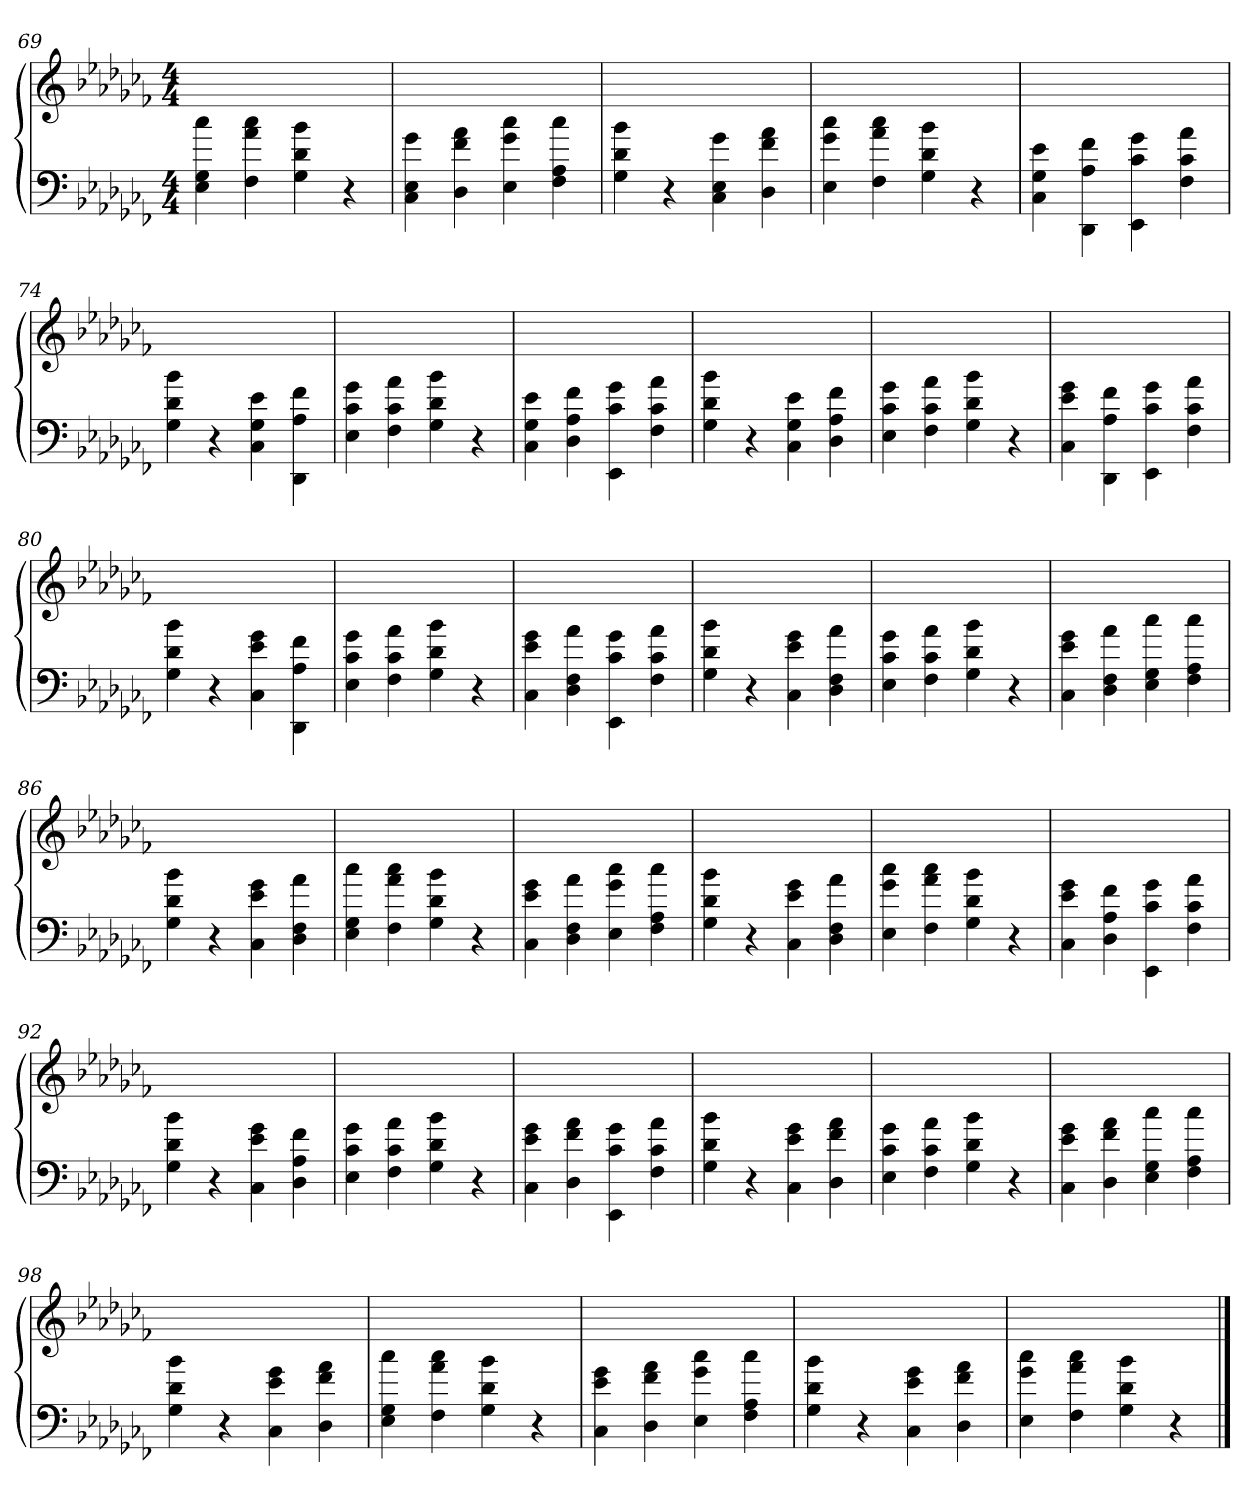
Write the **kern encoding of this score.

**kern	**kern
*part2	*part1
*staff2	*staff1
*clefF4	*clefG2
*k[b-e-a-d-g-c-f-]	*k[b-e-a-d-g-c-f-]
*C-:	*C-:
*M4/4	*M4/4
=69	=69
4E- 4G- 4cc-	1ryy
4F- 4a- 4cc-	.
4G- 4d- 4b-	.
4r	.
=70	=70
4C- 4E- 4g-	1ryy
4D- 4f- 4a-	.
4E- 4g- 4cc-	.
4F- 4A- 4cc-	.
=71	=71
4G- 4d- 4b-	1ryy
4r	.
4C- 4E- 4g-	.
4D- 4f- 4a-	.
=72	=72
4E- 4g- 4cc-	1ryy
4F- 4a- 4cc-	.
4G- 4d- 4b-	.
4r	.
=73	=73
4C- 4G- 4e-	1ryy
4DD- 4A- 4f-	.
4EE- 4c- 4g-	.
4F- 4c- 4a-	.
=74	=74
4G- 4d- 4b-	1ryy
4r	.
4C- 4G- 4e-	.
4DD- 4A- 4f-	.
=75	=75
4E- 4c- 4g-	1ryy
4F- 4c- 4a-	.
4G- 4d- 4b-	.
4r	.
=76	=76
4C- 4G- 4e-	1ryy
4D- 4A- 4f-	.
4EE- 4c- 4g-	.
4F- 4c- 4a-	.
=77	=77
4G- 4d- 4b-	1ryy
4r	.
4C- 4G- 4e-	.
4D- 4A- 4f-	.
=78	=78
4E- 4c- 4g-	1ryy
4F- 4c- 4a-	.
4G- 4d- 4b-	.
4r	.
=79	=79
4C- 4e- 4g-	1ryy
4DD- 4A- 4f-	.
4EE- 4c- 4g-	.
4F- 4c- 4a-	.
=80	=80
4G- 4d- 4b-	1ryy
4r	.
4C- 4e- 4g-	.
4DD- 4A- 4f-	.
=81	=81
4E- 4c- 4g-	1ryy
4F- 4c- 4a-	.
4G- 4d- 4b-	.
4r	.
=82	=82
4C- 4e- 4g-	1ryy
4D- 4F- 4a-	.
4EE- 4c- 4g-	.
4F- 4c- 4a-	.
=83	=83
4G- 4d- 4b-	1ryy
4r	.
4C- 4e- 4g-	.
4D- 4F- 4a-	.
=84	=84
4E- 4c- 4g-	1ryy
4F- 4c- 4a-	.
4G- 4d- 4b-	.
4r	.
=85	=85
4C- 4e- 4g-	1ryy
4D- 4F- 4a-	.
4E- 4G- 4cc-	.
4F- 4A- 4cc-	.
=86	=86
4G- 4d- 4b-	1ryy
4r	.
4C- 4e- 4g-	.
4D- 4F- 4a-	.
=87	=87
4E- 4G- 4cc-	1ryy
4F- 4a- 4cc-	.
4G- 4d- 4b-	.
4r	.
=88	=88
4C- 4e- 4g-	1ryy
4D- 4F- 4a-	.
4E- 4g- 4cc-	.
4F- 4A- 4cc-	.
=89	=89
4G- 4d- 4b-	1ryy
4r	.
4C- 4e- 4g-	.
4D- 4F- 4a-	.
=90	=90
4E- 4g- 4cc-	1ryy
4F- 4a- 4cc-	.
4G- 4d- 4b-	.
4r	.
=91	=91
4C- 4e- 4g-	1ryy
4D- 4A- 4f-	.
4EE- 4c- 4g-	.
4F- 4c- 4a-	.
=92	=92
4G- 4d- 4b-	1ryy
4r	.
4C- 4e- 4g-	.
4D- 4A- 4f-	.
=93	=93
4E- 4c- 4g-	1ryy
4F- 4c- 4a-	.
4G- 4d- 4b-	.
4r	.
=94	=94
4C- 4e- 4g-	1ryy
4D- 4f- 4a-	.
4EE- 4c- 4g-	.
4F- 4c- 4a-	.
=95	=95
4G- 4d- 4b-	1ryy
4r	.
4C- 4e- 4g-	.
4D- 4f- 4a-	.
=96	=96
4E- 4c- 4g-	1ryy
4F- 4c- 4a-	.
4G- 4d- 4b-	.
4r	.
=97	=97
4C- 4e- 4g-	1ryy
4D- 4f- 4a-	.
4E- 4G- 4cc-	.
4F- 4A- 4cc-	.
=98	=98
4G- 4d- 4b-	1ryy
4r	.
4C- 4e- 4g-	.
4D- 4f- 4a-	.
=99	=99
4E- 4G- 4cc-	1ryy
4F- 4a- 4cc-	.
4G- 4d- 4b-	.
4r	.
=100	=100
4C- 4e- 4g-	1ryy
4D- 4f- 4a-	.
4E- 4g- 4cc-	.
4F- 4A- 4cc-	.
=101	=101
4G- 4d- 4b-	1ryy
4r	.
4C- 4e- 4g-	.
4D- 4f- 4a-	.
=102	=102
4E- 4g- 4cc-	1ryy
4F- 4a- 4cc-	.
4G- 4d- 4b-	.
4r	.
==	==
*-	*-
